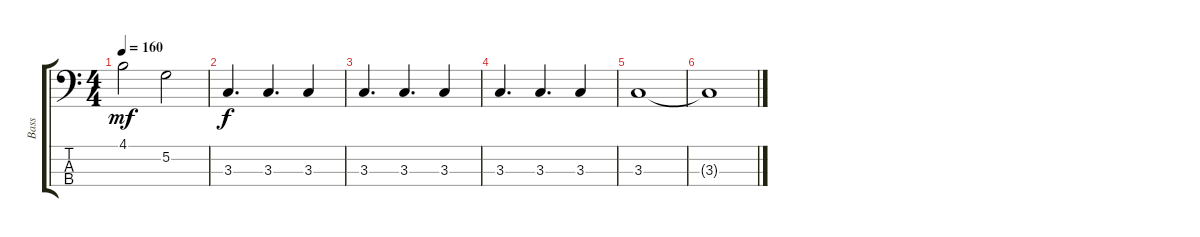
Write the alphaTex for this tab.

\track ("Bass" "Bass") {instrument electricbassfinger}
\staff {score tabs}
\tuning (G2 D2 A1 E1) {hide}
\ts (4 4)
\tempo 160
\clef f4
\ks c
4.1{t}.2{dy mf} 5.2.2 |
3.3.4{d dy f} 3.3.4{d} 3.3.4 |
3.3.4{d} 3.3.4{d} 3.3.4 |
3.3.4{d} 3.3.4{d} 3.3.4 |
3.3.1 |
3.3{t}.1
